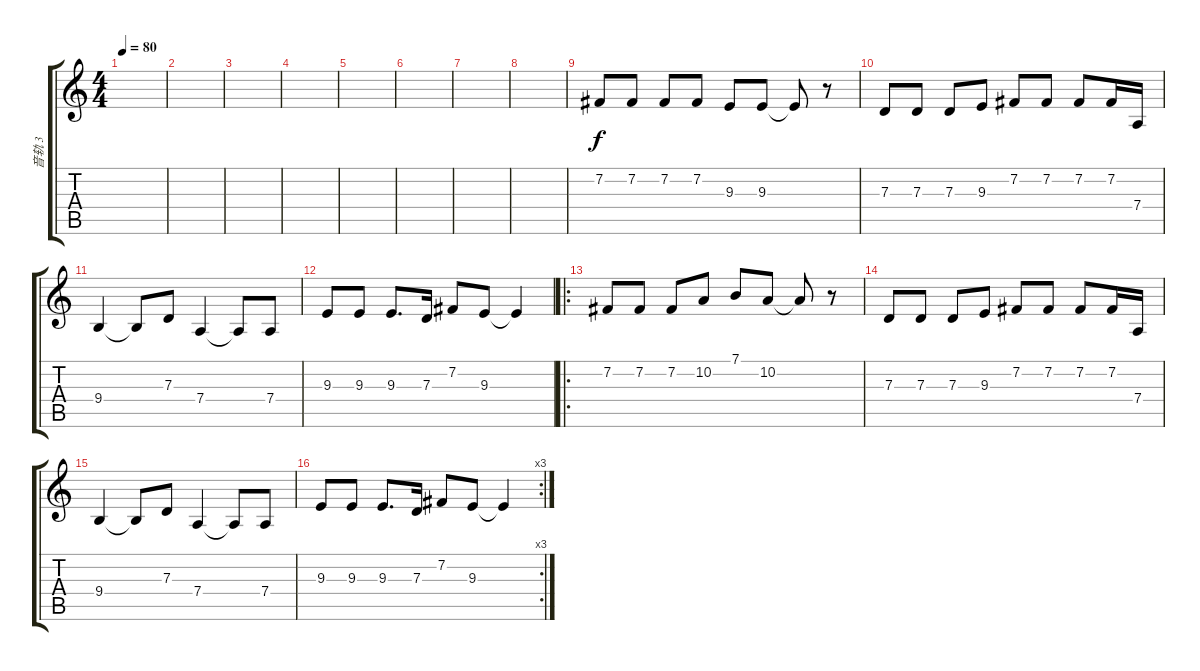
\track ("音轨 3" "音轨 3") {instrument panflute}
\staff {score tabs}
\tuning (E4 B3 G3 D3 A2 E2) {hide}
\ts (4 4)
\tempo 80
\clef g2
\ks c
|
|
|
|
|
|
|
|
7.2.8 7.2.8 7.2.8 7.2.8 9.3.8 9.3.8 9.3{t}.8 r.8 |
7.3.8 7.3.8 7.3.8 9.3.8 7.2.8 7.2.8 7.2.8 7.2.16 7.4.16 |
9.4.4 9.4{t}.8 7.3.8 7.4.4 7.4{t}.8 7.4.8 |
9.3.8 9.3.8 9.3.8{d} 7.3.16 7.2.8 9.3.8 9.3{t}.4 |
\ro
7.2.8 7.2.8 7.2.8 10.2.8 7.1.8 10.2.8 10.2{t}.8 r.8 |
7.3.8 7.3.8 7.3.8 9.3.8 7.2.8 7.2.8 7.2.8 7.2.16 7.4.16 |
9.4.4 9.4{t}.8 7.3.8 7.4.4 7.4{t}.8 7.4.8 |
\rc 3
9.3.8 9.3.8 9.3.8{d} 7.3.16 7.2.8 9.3.8 9.3{t}.4
